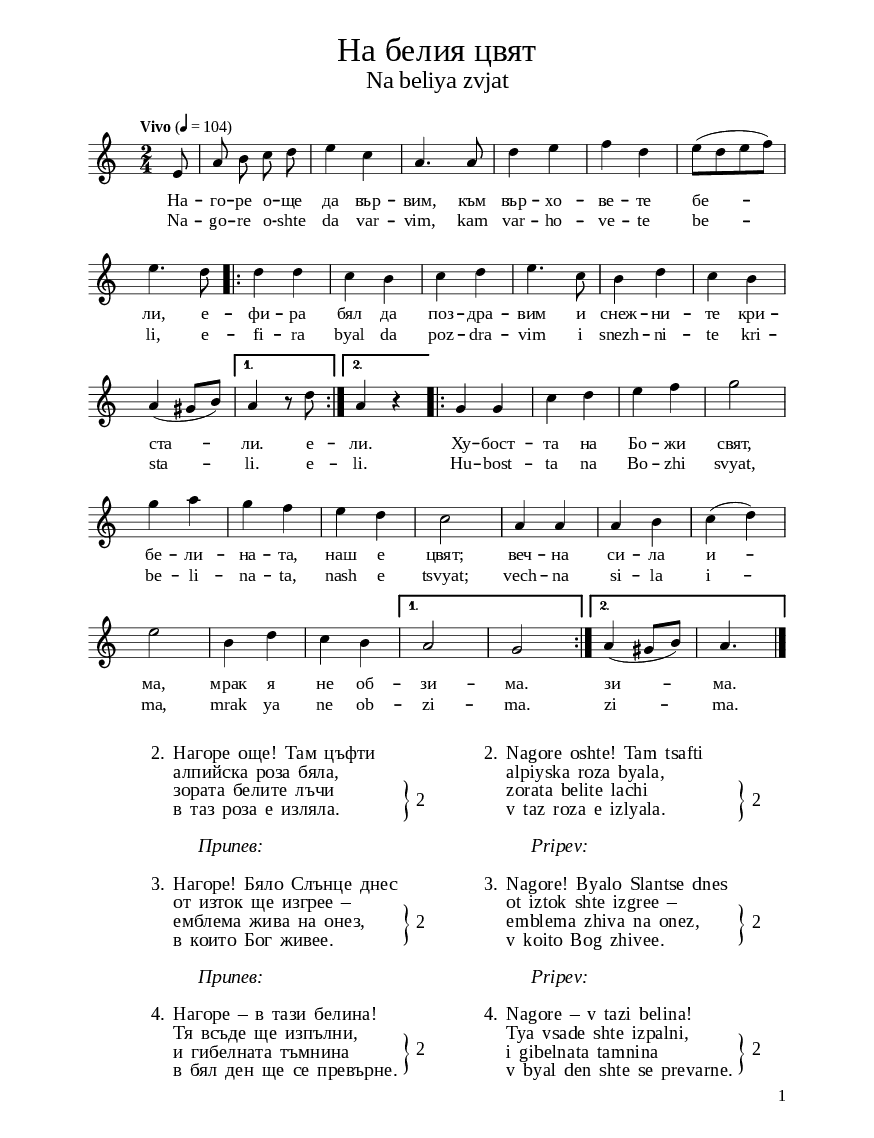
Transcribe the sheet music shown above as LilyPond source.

\version "2.24.1"

% include paper part and global functions
\include "include/globals.ily"

"rightBraces058" = \markup {
  \column {
    % repeat braces
    \translate #'(0 . -4.1 )
    \right-brace #20

    \translate #'(0 . -9.9 )
    \right-brace #20

    \translate #'(0 . -10.5 )
    \right-brace #20

  }
  \column {
    % repeat numbers
    \translate #'(0 . -4.5 )
    2
    \translate #'(0 . -11.8 )
    2

    \translate #'(0 . -12.2 )
    2

  }
}

"rightBraces059" = \markup {
  \column {
    % repeat braces
    \translate #'(0 . -8.3 )
    \right-brace #20


  }
  \column {
    % repeat numbers
    \translate #'(0 . -9.2 )
    2
  }
}

\bookpart {
  \label #'ref058
  \tocItem \markup "На белия цвят – Na beliya zvjat"
  \include "include/bookpart-paper.ily"
  \score {
    \include "include/score-layout.ily"

    \new Voice \absolute {
      \clef treble
      \key a \minor
      \time 2/4
      \tempoFunc "Vivo" 4 "104"

      \autoBeamOff
      \partial 8

      e'8 | a'8  b'8 c''8 d''8 | e''4 c''4 | a'4. a'8 | d''4 e''4 | f''4 d''4 | e''8 ([ d''8 e''8 f''8 ]) | \break
      e''4. d''8 \repeat volta 2 {
        | d''4 d''4 |  c''4 b'4 |  c''4 d''4 |  e''4. c''8 |  b'4 d''4 | c''4 b'4 | \break
        a'4 ( gis'8 [b'8]) |
      } \alternative { { a'4 r8 d''8 } {  a'4 r4 } }
      \repeat volta 2 {
        | g'4 g'4 | c''4 d''4 | e''4 f''4 | g''2\break
        | g''4 a''4 |  g''4 f''4 |  e''4 d''4 |  c''2 | a'4 a'4 | a'4 b'4 | c''4 ( d''4 ) | \break
        e''2 | b'4 d''4| c''4 b'4 |
      } \alternative { { a'2 | g'2  }  {   a'4 (gis'8[b'8])  | a'4. \bar "|." \break } }
    }

    \addlyrics {
      На -- го -- ре о -- ще да вър -- вим, към вър -- хо -- ве -- те бе --
      ли, е -- фи -- ра бял да поз -- дра -- вим и снеж -- ни -- те кри --
      ста -- ли. е -- ли. Ху -- бост -- та на Бо -- жи свят,
      бе -- ли -- на -- та, наш е цвят;  веч -- на си -- ла и --
      ма, мрак я не об -- зи -- ма. зи -- ма.
    }

    \addlyrics {
      Na -- go -- re o -- shte da var -- vim, kam var -- ho -- ve -- te be --
      li, e -- fi -- ra byal da poz -- dra -- vim i snezh -- ni -- te kri --
      sta -- li. e -- li. Hu -- bost -- ta na Bo -- zhi svyat,
      be -- li -- na -- ta, nash e tsvyat;  vech -- na si -- la i --
      ma, mrak ya ne ob -- zi -- ma. zi -- ma.
    }

    \header {
      title = \titleFunc "На белия цвят" "Na beliya zvjat"
    }

    \midi{}

  } % score


  \markup \fontsize #+1.7 {
    \hspace #6
    \override #'(baseline-skip . 1.8)
    \column {

      \line {   2. Нагоре още! Там цъфти }
      \line {   "   " алпийска роза бяла, }
      \line {   "   " зората белите лъчи }
      \line {   "   " в таз роза е изляла. }
      \line { " " }

      \line { "        " \italic {Припев: } }
      \line { " " }


      \line {  3. Нагоре! Бяло Слънце днес }

      \line {   "   "от изток ще изгрее  – }

      \line {   "   "емблема жива на онез,}

      \line {   "   "в които Бог живее.}
      \line { " " }

      \line { "        " \italic {Припев: } }
      \line { " " }
      \line {   4. Нагоре – в тази белина!}

      \line {   "   "Тя всъде ще изпълни,}

      \line {   "   "и гибелната тъмнина}

      \line {   "   "в бял ден ще се превърне.}


    }    \"rightBraces058"

    \hspace #5
    \override #'(baseline-skip . 1.8)
    \column {

      \line {   2. Nagore oshte! Tam tsafti }
      \line {   "   " alpiyska roza byala, }
      \line {   "   " zorata belite lachi }
      \line {   "   " v taz roza e izlyala. }
      \line { " " }

      \line { "        " \italic {Pripev: } }
      \line { " " }


      \line {  3. Nagore! Byalo Slantse dnes }

      \line {   "   "ot iztok shte izgree  – }

      \line {   "   "emblema zhiva na onez,}

      \line {   "   "v koito Bog zhivee.}
      \line { " " }

      \line { "        " \italic {Pripev: } }
      \line { " " }


      \line {   4. Nagore – v tazi belina!}

      \line {   "   "Tya vsade shte izpalni,}

      \line {   "   "i gibelnata tamnina}

      \line {   "   "v byal den shte se prevarne.}


    } \"rightBraces058" %column
  } % markup

  \pageBreak


  \markup \fontsize #+1.7 {
    \hspace #6
    \override #'(baseline-skip . 1.8)
    \column {




      \line { "        " \italic {Припев: } }
      \line { " " }


      \line {   5. Земята ще разхубавим,}

      \line {   "   "на Рай ще я направим;}

      \line {   "   "Небето ще развеселим}

      \line {   "   "и Бога ще прославим.}
      \line { " " }
      \line { "        " \italic {Припев: } }
    }      \"rightBraces059"

    \hspace #5
    \override #'(baseline-skip . 1.8)
    \column {




      \line { "        " \italic {Pripev: } }

      \line { " " }

      \line {   5. Zemyata shte razhubavim,}

      \line {   "   "na Ray shte ya napravim;}

      \line {   "   "Nebeto shte razveselim}

      \line {   "   "i Boga shte proslavim.}
      \line { " " }

      \line { "        " \italic {Pripev: } }
    }    \"rightBraces059"
  } % markup

  % include foreign translation(s) of the song
  \markup \empty-two
  \version "2.24.1"

\markup \fill-line { \fontsize #deTitleFontSize "An die weiße Farbe" }
\markup \null
\markup \null
\markup \fontsize #deCoupletFontSize {
  \hspace #15
  \override #`(baseline-skip . ,deCoupletBaselineSkip)

  \column {
    \line { 1. Hinauf, steigen wir immer weiter}

    \line { "   "zu den weißen Gipfeln,}

    \line { "   "grüßen wir den weißen Äther}

    \line { "   "und die Schneekristalle.}

    \line { " " }

    \line { "      " \italic { Refrain }:}
    \line { "      "Die Schönheit der göttlichen Welt,}

    \line { "      "das Weiße, unsere Farbe  –}

    \line { "      "hat ewige Kraft,}

    \line { "      "die Finsternis ergreift sie nicht.}
    \line { " " }
    \line { 2. Hinauf immer weiter! Dort blüht }

    \line { "   "die weiße Alpenrose,}

    \line { "   "die Morgenröte ergoss  }

    \line { "   "  die weiße Farbe in diese Rose. }

    \line { " " }

    \line { "      " \italic { Refrain } ... }

    \line { " " }

    \line { 3. Hinauf! Eine weiße Sonne wird heute}

    \line { "   " von Osten aufgehen  –}

    \line { "   " das lebendige Emblem für jene,}

    \line { "   " in denen Gott lebt.}

    \line { " " }

    \line { "      " \italic { Refrain } ... }

    \line { " " }

    \line { 4. Hinauf – in dieses Weiß!}

    \line { "   " Es wird alles ausfüllen}

    \line { "   " und die tödliche Dunkelheit}

    \line { "   " in weißen Tag verwandeln.}

    \line { " " }

    \line { "      " \italic { Refrain } ... }

    \line { " " }
    \line { 5. Wir werden die Erde verschönern,}

    \line { "   " wir werden sie zum Paradies machen;}

    \line { "   " wir werden den Himmel erfreuen}

    \line { "   " und Gott lobpreisen. }

    \line { " " }

    \line { "      " \italic { Refrain } ... }


  }

}


} % bookpart
